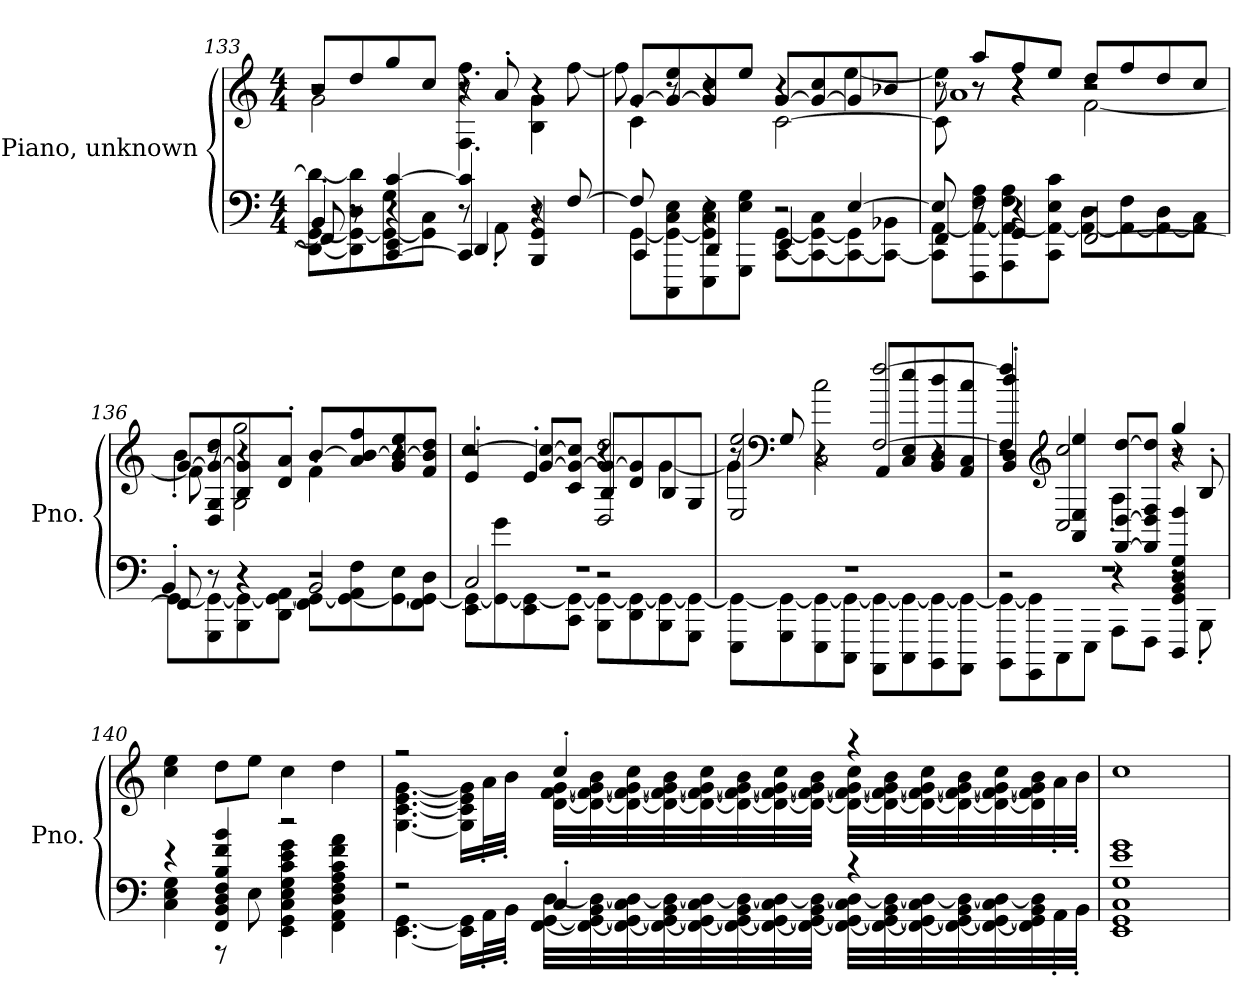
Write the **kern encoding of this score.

**kern	**kern
*part1	*part1
*staff2	*staff1
*I"Piano, unknown	*
*I'Pno.	*
*clefF4	*clefG2
*k[]	*k[]
*M4/4	*M4/4
=133	=133
*^	*^
*	*^	*	*^
4BB'/	8DD\_ [8GG\ 8d\_L	8FF/]	8b/L	2g\	2r
.	8DD\] 8GG\_ 8D\ 8d\]	8r	8dd/	.	.
[4CC/ 4EE/ [4c/	8GG\_ 8G\	4r	8gg/	.	.
.	8GG\] 8C\J	.	8cc/J	.	.
4CC/] 4c/]	8r	4DD/	8r	4.F\ 4.ff\	4r
.	8AA'\	.	8a'/	.	.
8r	4r	4BBB/ 4GG/	4r	.	4B\ 4g\
[8F/	.	.	.	[8ff\	.
=134	=134	=134	=134	=134	=134
8F/]	[8GG\L	4CC/	[8g/L	8ff\]	4c'\
8r	8CCC\ 8GG\_ 8C\ 8E\	.	8g/_ 8ee/	8r	.
4r	8EEE\ 8GG\] 8C\ 8E\	4DD/	8g/] 8cc/	4r	4r
.	8GGG\ 8E\ 8G\J	.	8ee/J	.	.
2r	[8CC\ [8GG\L	4EE/	[8g/L	4r	[2c\
.	8CC\_ 8GG\_ 8C\	.	8g/_ 8cc/	.	.
.	8CC\_ 8GG\]	[4E/	8g/]	[4ee\	.
.	8CC\_ 8BB-X\J	.	8b-X/J	.	.
!!LO:LB:g=z
=135	=135	=135	=135	=135	=135
*	*	*	*	*	*^
4FF/	8CC\] [8AA\L	8E/]	8r	8ee\]	1a	8c\]
.	8FFF\ 8AA\_ 8F\ 8A\	8r	8aa/L	8r	.	8r
4GG/	8AAA\ 8AA\_ 8F\ 8A\	4r	8ff/	4r	.	4r
.	8CC\ 8AA\_ 8E\ 8c\J	.	8ee/J	.	.	.
[2FF/	8AA\_ 8D\L	2r	8dd/L	2r	.	[2f\
.	8AA\_ 8F\	.	8ff/	.	.	.
.	8AA\_ 8D\	.	8dd/	.	.	.
.	8AA\] 8C\J	.	8cc/J	.	.	.
*	*	*	*	*	*v	*v
=136	=136	=136	=136	=136	=136
8FF/]	[8GG\L	4BB'/	[8g/L	4b'\	8f\]
8r	8GGG\ 8GG\_	.	8D/ 8G/ 8g/_ 8dd/	.	8r
4r	8BBB\ 8GG\_	4r	8B/ 8g/]	2G\ 2gg\	4r
.	8DD\ 8GG\_ 8AA\J	.	8d/' 8a/'J	.	.
2r	8FF\ 8GG\_L	2BB/	[8b/L	.	4f'\
.	8GG\_ 8AA\ 8F\	.	8a/ 8b/_ 8ff/	.	.
.	8GG\_ 8E\	.	8g/ 8b/_ 8ee/	4r	4r
.	8FF\ 8GG\_ 8D\J	.	8f/ 8b/] 8dd/J	.	.
=137	=137	=137	=137	=137	=137
1r	8EE\ 8GG\_L	2C/	4e'/	2r	[4cc/
.	8GG\_ 8g\	.	.	.	.
.	8EE\ 8GG\_	.	4e'/	.	[8g/ 8cc/_L
.	8CC\ 8GG\_J	.	.	.	8c/ 8g/_ 8cc/]J
.	8BBB\ 8GG\_L	2r	2D/ 2dd/	4r	8B/ 8g/_L
.	8DD\ 8GG\_	.	.	.	8d/ 8g/]
.	8BBB\ 8GG\_	.	.	[4g\	8B/
.	8GGG\ 8GG\_J	.	.	.	8G/J
*	*v	*v	*	*	*
!!LO:LB:g=z	!!	!!
=138	=138	=138	=138	=138
1r	8EEE\ 8GG\_L	2E/ 2ee/	4g\]	8r
*	*	*clefF4	*	*
.	8GGG\ 8GG\_	.	.	8G/
.	8EEE\ 8GG\_	.	2C\ 2cc\	4r
.	8CCC\ 8GG\_J	.	.	.
.	8AAAA\ 8GG\_L	[2F/ [2ff/	.	8AA/L
.	8CCC\ 8GG\_	.	.	8C/ 8E/ 8ee/
.	8BBBB\ 8GG\_	.	4r	8BB/ 8D/ 8dd/
.	8AAAA\ 8GG\_J	.	.	8AA/ 8C/ 8cc/J
=139	=139	=139	=139	=139
*	*^	*	*	*
1r	8BBBB\ 8GG\_L	2r	4F/] 4ff/]	2r	4BB/' 4D/' 4dd/'
.	8GGGG\ 8GG\]	.	.	.	.
*	*	*	*clefG2	*	*
.	8CCC\	.	2C/ 2cc/	.	4AA/ 4E/ 4ee/
.	8EEE\J	.	.	.	.
.	8AAA\L	4r	.	4A'\	[8FF/ [8D/ [8dd/L
.	8FFF\J	.	.	.	8FF/] 8D/] 8F/ 8dd/]J
.	8r	4DDD/ 4GG/ 4BB/ 4D/ 4G/ 4b/	4gg/	4r	8r
.	8BBB'\	.	.	.	8B'/
*	*v	*v	*	*	*
*	*	*v	*v	*v
=140	=140	=140
4r	4C\ 4E\ 4G\	4cc\ 4ee\
4FF/ 4BB/ 4D/ 4F/ 4B/ 4f/ 4b/	8r	8dd\L
.	8E\	8ee\J
2r	4EE\ 4GG\ 4C\ 4E\ 4G\ 4c\ 4e\ 4g\	4cc\
.	4FF\ 4AA\ 4D\ 4F\ 4A\ 4c\ 4f\ 4a\	4dd\
!!LO:LB:g=z
=141	=141	=141
*	*	*^
2r	[4.EE\ [4.GG\	2r	[4.G\ [4.c\ [4.e\ [4.g\
.	16EE\] 16GG\]LL	.	16G\] 16c\] 16e\] 16g\]LL
.	32AA'\L	.	32a'\L
.	32BB'\JJJ	.	32b'\JJJ
4C'/	[32FF\ [32GG\ [32D\LLL	4cc'/	[32d\ [32f\ [32g\LLL
.	32FF\_ 32GG\_ 32BB\ 32D\_	.	32d\_ 32f\_ 32g\_ 32b\
.	32FF\_ 32GG\_ 32C\ 32D\_	.	32d\_ 32f\_ 32g\_ 32cc\
.	32FF\_ 32GG\_ 32BB\ 32D\_	.	32d\_ 32f\_ 32g\_ 32b\
.	32FF\_ 32GG\_ 32C\ 32D\_	.	32d\_ 32f\_ 32g\_ 32cc\
.	32FF\_ 32GG\_ 32BB\ 32D\_	.	32d\_ 32f\_ 32g\_ 32b\
.	32FF\_ 32GG\_ 32C\ 32D\_	.	32d\_ 32f\_ 32g\_ 32cc\
.	32FF\_ 32GG\_ 32BB\ 32D\_JJJ	.	32d\_ 32f\_ 32g\_ 32b\JJJ
4r	32FF\_ 32GG\_ 32C\ 32D\_LLL	4r	32d\_ 32f\_ 32g\_ 32cc\LLL
.	32FF\_ 32GG\_ 32BB\ 32D\_	.	32d\_ 32f\_ 32g\_ 32b\
.	32FF\_ 32GG\_ 32C\ 32D\_	.	32d\_ 32f\_ 32g\_ 32cc\
.	32FF\_ 32GG\_ 32BB\ 32D\_	.	32d\_ 32f\_ 32g\_ 32b\
.	32FF\_ 32GG\_ 32C\ 32D\_	.	32d\_ 32f\_ 32g\_ 32cc\
.	32FF\] 32GG\] 32BB\ 32D\]	.	32d\] 32f\] 32g\] 32b\
.	32AA'\	.	32a'\
.	32BB'\JJJ	.	32b'\JJJ
*v	*v	*	*
*	*v	*v
=142	=142
1EE 1GG 1C 1G 1e 1g	1cc
=	=
*-	*-
